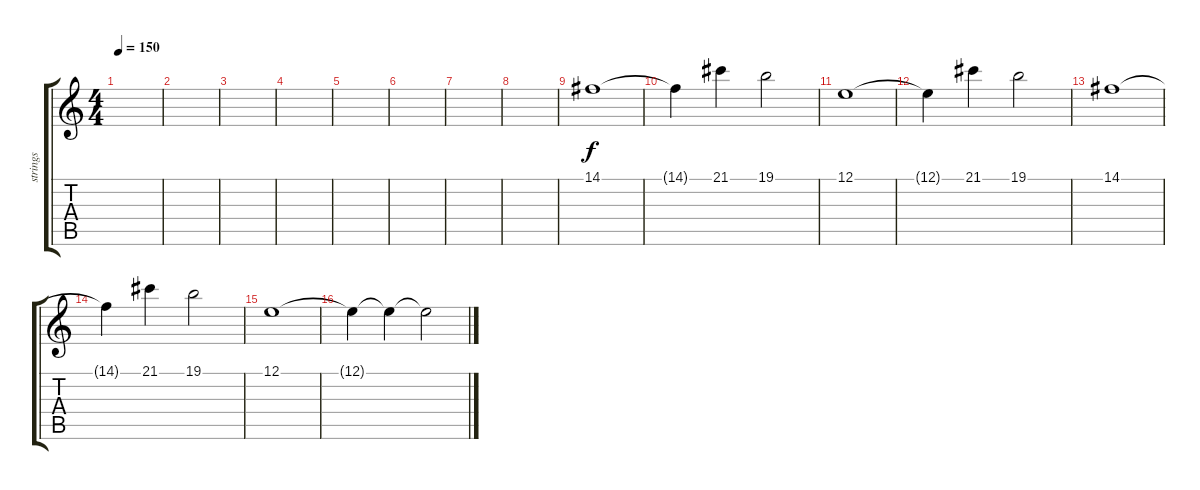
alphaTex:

\track ("strings" "strings") {instrument stringensemble1}
\staff {score tabs}
\tuning (E4 B3 G3 D3 A2 E2) {hide}
\ts (4 4)
\tempo 150
\clef g2
\ks c
|
|
|
|
|
|
|
|
14.1.1 |
14.1{t}.4 21.1.4 19.1.2 |
12.1.1 |
12.1{t}.4 21.1.4 19.1.2 |
14.1.1 |
14.1{t}.4 21.1.4 19.1.2 |
12.1.1 |
12.1{t}.4 12.1{t}.4 12.1{t}.2
